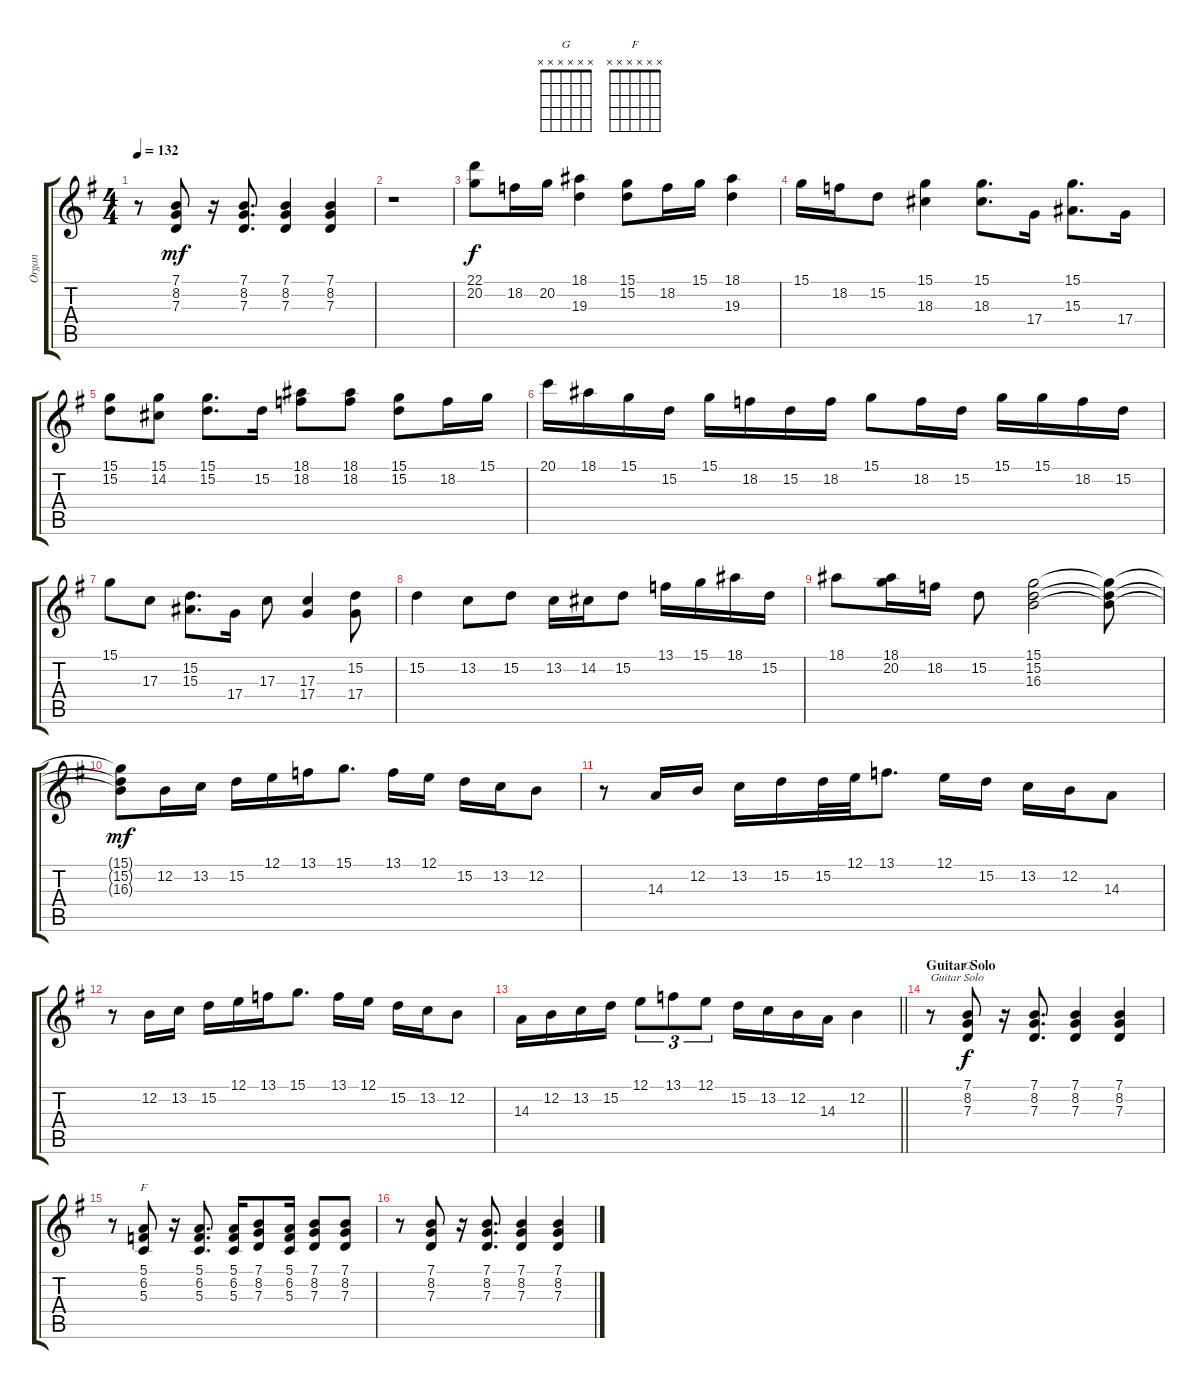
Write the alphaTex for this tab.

\track ("Organ" "Organ") {instrument rockorgan}
\staff {score tabs}
\tuning (E4 B3 G3 D3 A2 E2) {hide}
\chord ("G" x x x x x x)
\chord ("F" x x x x x x)
\ts (4 4)
\tempo 132
\clef g2
\ks g
r.8{dy mf} (7.1 8.2 7.3).8 r.16 (7.1 8.2 7.3).8{d} (7.1 8.2 7.3).4 (7.1 8.2 7.3).4 |
r.1 |
(22.1 20.2).8{dy f} 18.2.16 20.2.16 (18.1 19.3).4 (15.1 15.2).8 18.2.16 15.1.16 (18.1 19.3).4 |
15.1.16 18.2.16 15.2.8 (15.1 18.3).4 (15.1 18.3).8{d} 17.4.16 (15.1 15.3).8{d} 17.4.16 |
(15.1 15.2).8 (15.1 14.2).8 (15.1 15.2).8{d} 15.2.16 (18.1 18.2).8 (18.1 18.2).8 (15.1 15.2).8 18.2.16 15.1.16 |
20.1.16 18.1.16 15.1.16 15.2.16 15.1.16 18.2.16 15.2.16 18.2.16 15.1.8 18.2.16 15.2.16 15.1.16 15.1.16 18.2.16 15.2.16 |
15.1.8 17.3.8 (15.2 15.3).8{d} 17.4.16 17.3.8 (17.3 17.4).4 (15.2 17.4).8 |
15.2.4 13.2.8 15.2.8 13.2.16 14.2.16 15.2.8 13.1.16 15.1.16 18.1.16 15.2.16 |
18.1.8 (18.1 20.2).16 18.2.16 15.2.8 (15.1 15.2 16.3).2 (15.1{t} 15.2{t} 16.3{t}).8 |
(15.1{t} 15.2{t} 16.3{t}).8{dy mf} 12.2.16 13.2.16 15.2.16 12.1.16 13.1.16 15.1.8{d} 13.1.16 12.1.16 15.2.16 13.2.16 12.2.8 |
r.8 14.3.16 12.2.16 13.2.16 15.2.16 15.2.32 12.1.32 13.1.8{d} 12.1.16 15.2.16 13.2.16 12.2.16 14.3.8 |
r.8 12.2.16 13.2.16 15.2.16 12.1.16 13.1.16 15.1.8{d} 13.1.16 12.1.16 15.2.16 13.2.16 12.2.8 |
\barLineRight lightlight
14.3.16 12.2.16 13.2.16 15.2.16 12.1.8{tu (3 2)} 13.1.8{tu (3 2)} 12.1.8{tu (3 2)} 15.2.16 13.2.16 12.2.16 14.3.16 12.2.4 |
\section ("" "Guitar Solo")
r.8{txt "Guitar Solo"} (7.1 8.2 7.3).8{ch "G" dy f} r.16 (7.1 8.2 7.3).8{d} (7.1 8.2 7.3).4 (7.1 8.2 7.3).4 |
r.8 (5.1 6.2 5.3).8{ch "F"} r.16 (5.1 6.2 5.3).8{d} (5.1 6.2 5.3).16 (7.1 8.2 7.3).8 (5.1 6.2 5.3).16 (7.1 8.2 7.3).8 (7.1 8.2 7.3).8 |
r.8 (7.1 8.2 7.3).8 r.16 (7.1 8.2 7.3).8{d} (7.1 8.2 7.3).4 (7.1 8.2 7.3).4
